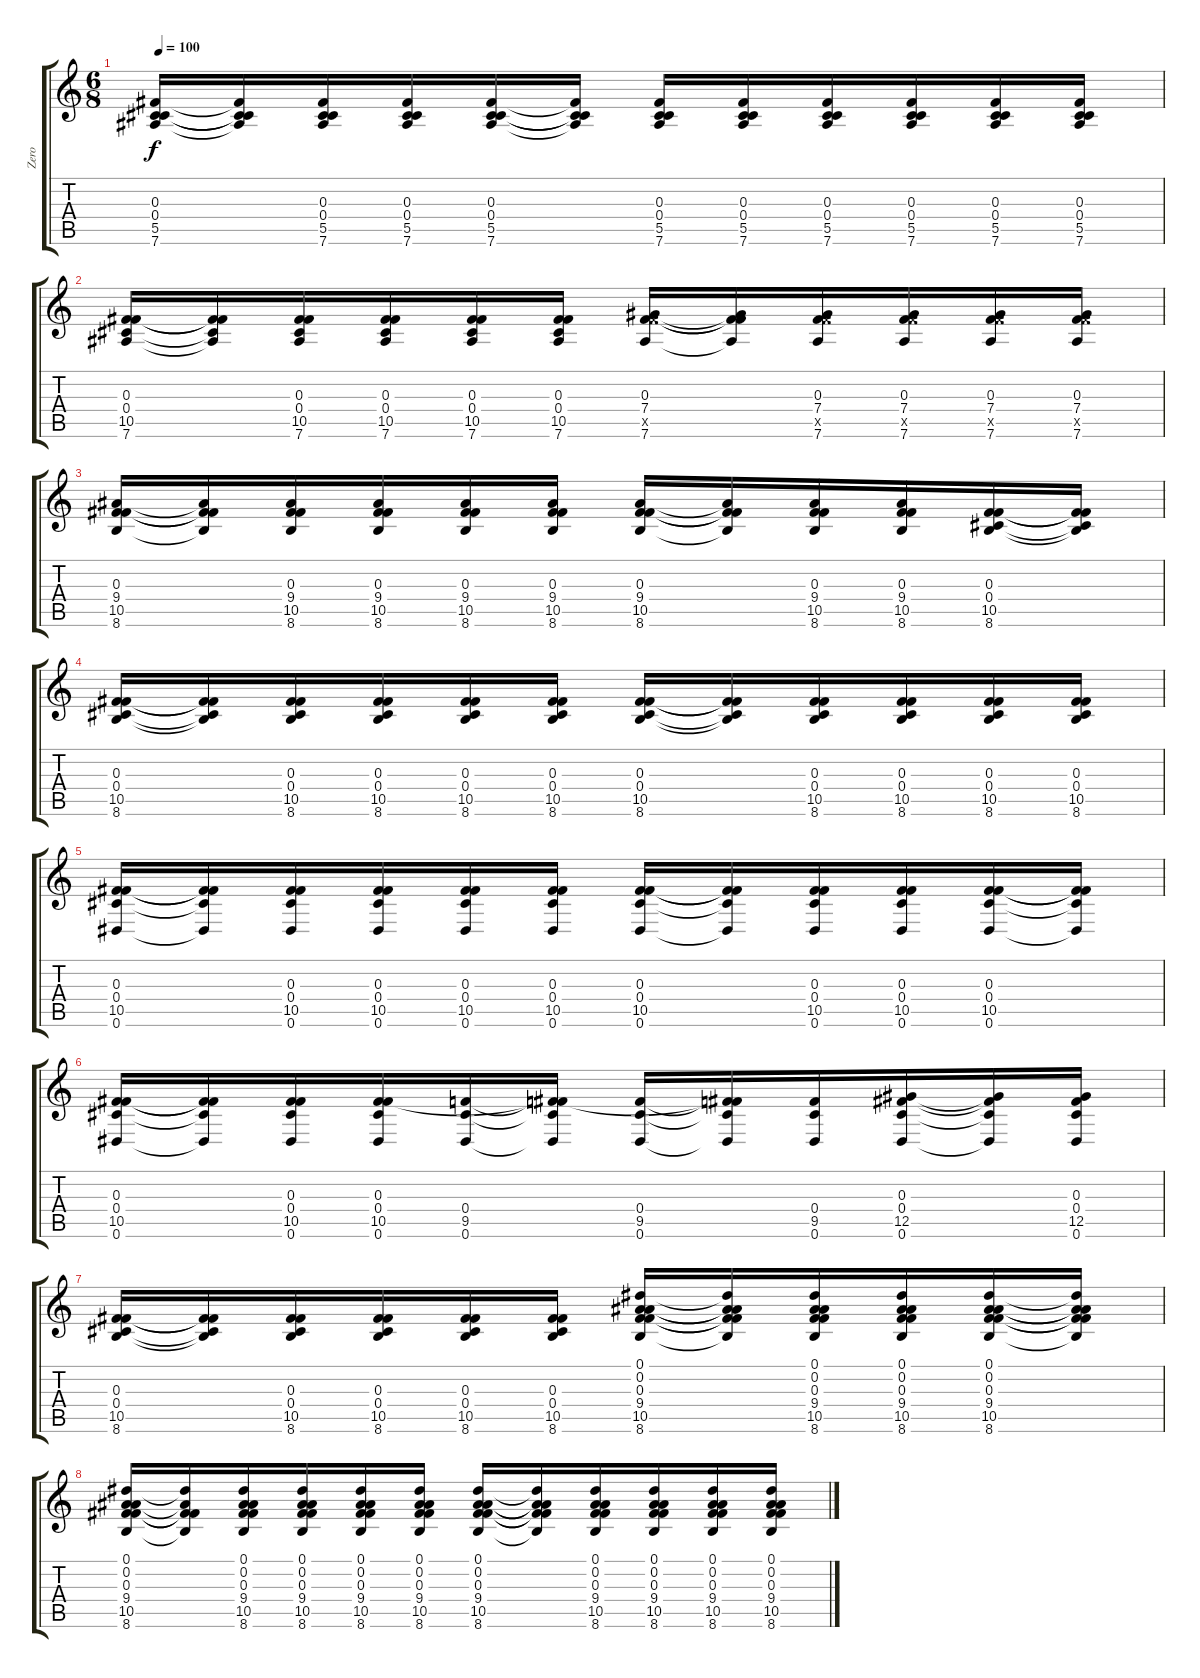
\track ("Zero" "Zero") {instrument electricguitarjazz}
\staff {score tabs}
\tuning (Eb4 Bb3 Gb3 Db3 Ab2 Eb2) {hide}
\ts (6 8)
\tempo 100
\clef g2
\ks c
(0.3 0.4 5.5 7.6).16{dy f} (0.3{t} 0.4{t} 5.5{t} 7.6{t}).16 (0.3 0.4 5.5 7.6).16 (0.3 0.4 5.5 7.6).16 (0.3 0.4 5.5 7.6).16 (0.3{t} 0.4{t} 5.5{t} 7.6{t}).16 (0.3 0.4 5.5 7.6).16 (0.3 0.4 5.5 7.6).16 (0.3 0.4 5.5 7.6).16 (0.3 0.4 5.5 7.6).16 (0.3 0.4 5.5 7.6).16 (0.3 0.4 5.5 7.6).16 |
(0.3 0.4 10.5 7.6).16 (0.3{t} 0.4{t} 10.5{t} 7.6{t}).16 (0.3 0.4 10.5 7.6).16 (0.3 0.4 10.5 7.6).16 (0.3 0.4 10.5 7.6).16 (0.3 0.4 10.5 7.6).16 (0.3 7.4 10.5{x} 7.6).16 (0.3{t} 7.4{t} 10.5{t} 7.6{t}).16 (0.3 7.4 10.5{x} 7.6).16 (0.3 7.4 10.5{x} 7.6).16 (0.3 7.4 10.5{x} 7.6).16 (0.3 7.4 10.5{x} 7.6).16 |
(0.3 9.4 10.5 8.6).16 (0.3{t} 9.4{t} 10.5{t} 8.6{t}).16 (0.3 9.4 10.5 8.6).16 (0.3 9.4 10.5 8.6).16 (0.3 9.4 10.5 8.6).16 (0.3 9.4 10.5 8.6).16 (0.3 9.4 10.5 8.6).16 (0.3{t} 9.4{t} 10.5{t} 8.6{t}).16 (0.3 9.4 10.5 8.6).16 (0.3 9.4 10.5 8.6).16 (0.3 0.4 10.5 8.6).16 (0.3{t} 0.4{t} 10.5{t} 8.6{t}).16 |
(0.3 0.4 10.5 8.6).16 (0.3{t} 0.4{t} 10.5{t} 8.6{t}).16 (0.3 0.4 10.5 8.6).16 (0.3 0.4 10.5 8.6).16 (0.3 0.4 10.5 8.6).16 (0.3 0.4 10.5 8.6).16 (0.3 0.4 10.5 8.6).16 (0.3{t} 0.4{t} 10.5{t} 8.6{t}).16 (0.3 0.4 10.5 8.6).16 (0.3 0.4 10.5 8.6).16 (0.3 0.4 10.5 8.6).16 (0.3 0.4 10.5 8.6).16 |
(0.3 0.4 10.5 0.6).16 (0.3{t} 0.4{t} 10.5{t} 0.6{t}).16 (0.3 0.4 10.5 0.6).16 (0.3 0.4 10.5 0.6).16 (0.3 0.4 10.5 0.6).16 (0.3 0.4 10.5 0.6).16 (0.3 0.4 10.5 0.6).16 (0.3{t} 0.4{t} 10.5{t} 0.6{t}).16 (0.3 0.4 10.5 0.6).16 (0.3 0.4 10.5 0.6).16 (0.3 0.4 10.5 0.6).16 (0.3{t} 0.4{t} 10.5{t} 0.6{t}).16 |
(0.3 0.4 10.5 0.6).16 (0.3{t} 0.4{t} 10.5{t} 0.6{t}).16 (0.3 0.4 10.5 0.6).16 (0.3 0.4 10.5 0.6).16 (0.4 9.5 0.6).16 (0.3{t} 0.4{t} 9.5{t} 0.6{t}).16 (0.4 9.5 0.6).16 (0.3{t} 0.4{t} 9.5{t} 0.6{t}).16 (0.4 9.5 0.6).16 (0.3 0.4 12.5 0.6).16 (0.3{t} 0.4{t} 12.5{t} 0.6{t}).16 (0.3 0.4 12.5 0.6).16 |
(0.3 0.4 10.5 8.6).16 (0.3{t} 0.4{t} 10.5{t} 8.6{t}).16 (0.3 0.4 10.5 8.6).16 (0.3 0.4 10.5 8.6).16 (0.3 0.4 10.5 8.6).16 (0.3 0.4 10.5 8.6).16 (0.1 0.2 0.3 9.4 10.5 8.6).16 (0.1{t} 0.2{t} 0.3{t} 9.4{t} 10.5{t} 8.6{t}).16 (0.1 0.2 0.3 9.4 10.5 8.6).16 (0.1 0.2 0.3 9.4 10.5 8.6).16 (0.1 0.2 0.3 9.4 10.5 8.6).16 (0.1{t} 0.2{t} 0.3{t} 9.4{t} 10.5{t} 8.6{t}).16 |
(0.1 0.2 0.3 9.4 10.5 8.6).16 (0.1{t} 0.2{t} 0.3{t} 10.5{t} 8.6{t}).16 (0.1 0.2 0.3 9.4 10.5 8.6).16 (0.1 0.2 0.3 9.4 10.5 8.6).16 (0.1 0.2 0.3 9.4 10.5 8.6).16 (0.1 0.2 0.3 9.4 10.5 8.6).16 (0.1 0.2 0.3 9.4 10.5 8.6).16 (0.1{t} 0.2{t} 0.3{t} 9.4{t} 10.5{t} 8.6{t}).16 (0.1 0.2 0.3 9.4 10.5 8.6).16 (0.1 0.2 0.3 9.4 10.5 8.6).16 (0.1 0.2 0.3 9.4 10.5 8.6).16 (0.1 0.2 0.3 9.4 10.5 8.6).16
